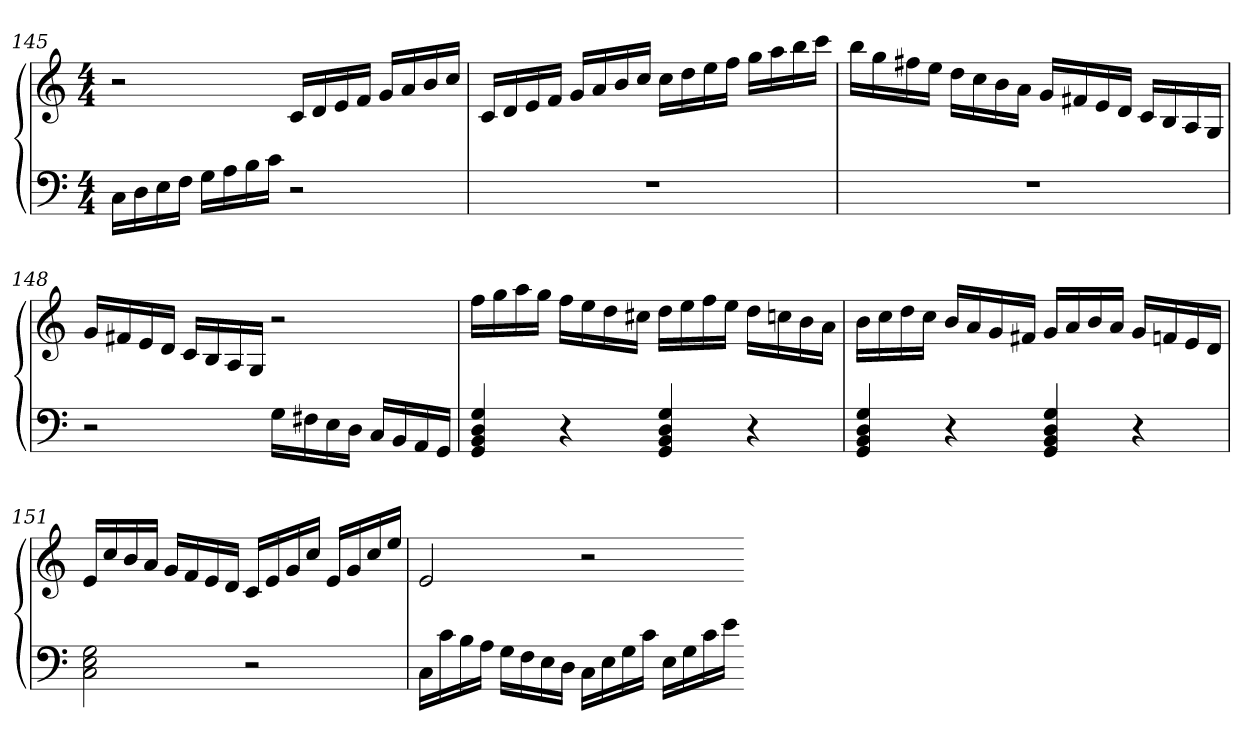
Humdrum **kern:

**kern	**kern
*part1	*part1
*staff2	*staff1
*clefF4	*clefG2
*k[]	*k[]
*C:	*C:
*M4/4	*M4/4
=145	=145
16CLL	2r
16D	.
16E	.
16FJJ	.
16GLL	.
16A	.
16B	.
16cJJ	.
2r	16cLL
.	16d
.	16e
.	16fJJ
.	16gLL
.	16a
.	16b
.	16ccJJ
=146	=146
1r	16cLL
.	16d
.	16e
.	16fJJ
.	16gLL
.	16a
.	16b
.	16ccJJ
.	16ccLL
.	16dd
.	16ee
.	16ffJJ
.	16ggLL
.	16aa
.	16bb
.	16cccJJ
=147	=147
1r	16bbLL
.	16gg
.	16ff#X
.	16eeJJ
.	16ddLL
.	16cc
.	16b
.	16aJJ
.	16gLL
.	16f#X
.	16e
.	16dJJ
.	16cLL
.	16B
.	16A
.	16GJJ
=148	=148
2r	16gLL
.	16f#X
.	16e
.	16dJJ
.	16cLL
.	16B
.	16A
.	16GJJ
16GLL	2r
16F#X	.
16E	.
16DJJ	.
16CLL	.
16BB	.
16AA	.
16GGJJ	.
=149	=149
4GG 4BB 4D 4G	16ffLL
.	16gg
.	16aa
.	16ggJJ
4r	16ffLL
.	16ee
.	16dd
.	16cc#XJJ
4GG 4BB 4D 4G	16ddLL
.	16ee
.	16ff
.	16eeJJ
4r	16ddLL
.	16ccn
.	16b
.	16aJJ
=150	=150
4GG 4BB 4D 4G	16bLL
.	16cc
.	16dd
.	16ccJJ
4r	16bLL
.	16a
.	16g
.	16f#XJJ
4GG 4BB 4D 4G	16gLL
.	16a
.	16b
.	16aJJ
4r	16gLL
.	16fn
.	16e
.	16dJJ
=151	=151
2C 2E 2G	16eLL
.	16cc
.	16b
.	16aJJ
.	16gLL
.	16f
.	16e
.	16dJJ
2r	16cLL
.	16e
.	16g
.	16ccJJ
.	16eLL
.	16g
.	16cc
.	16eeJJ
=152	=152
16CLL	2e
16c	.
16B	.
16AJJ	.
16GLL	.
16F	.
16E	.
16DJJ	.
16CLL	2r
16E	.
16G	.
16cJJ	.
16ELL	.
16G	.
16c	.
16eJJ	.
=-	=-
*-	*-
